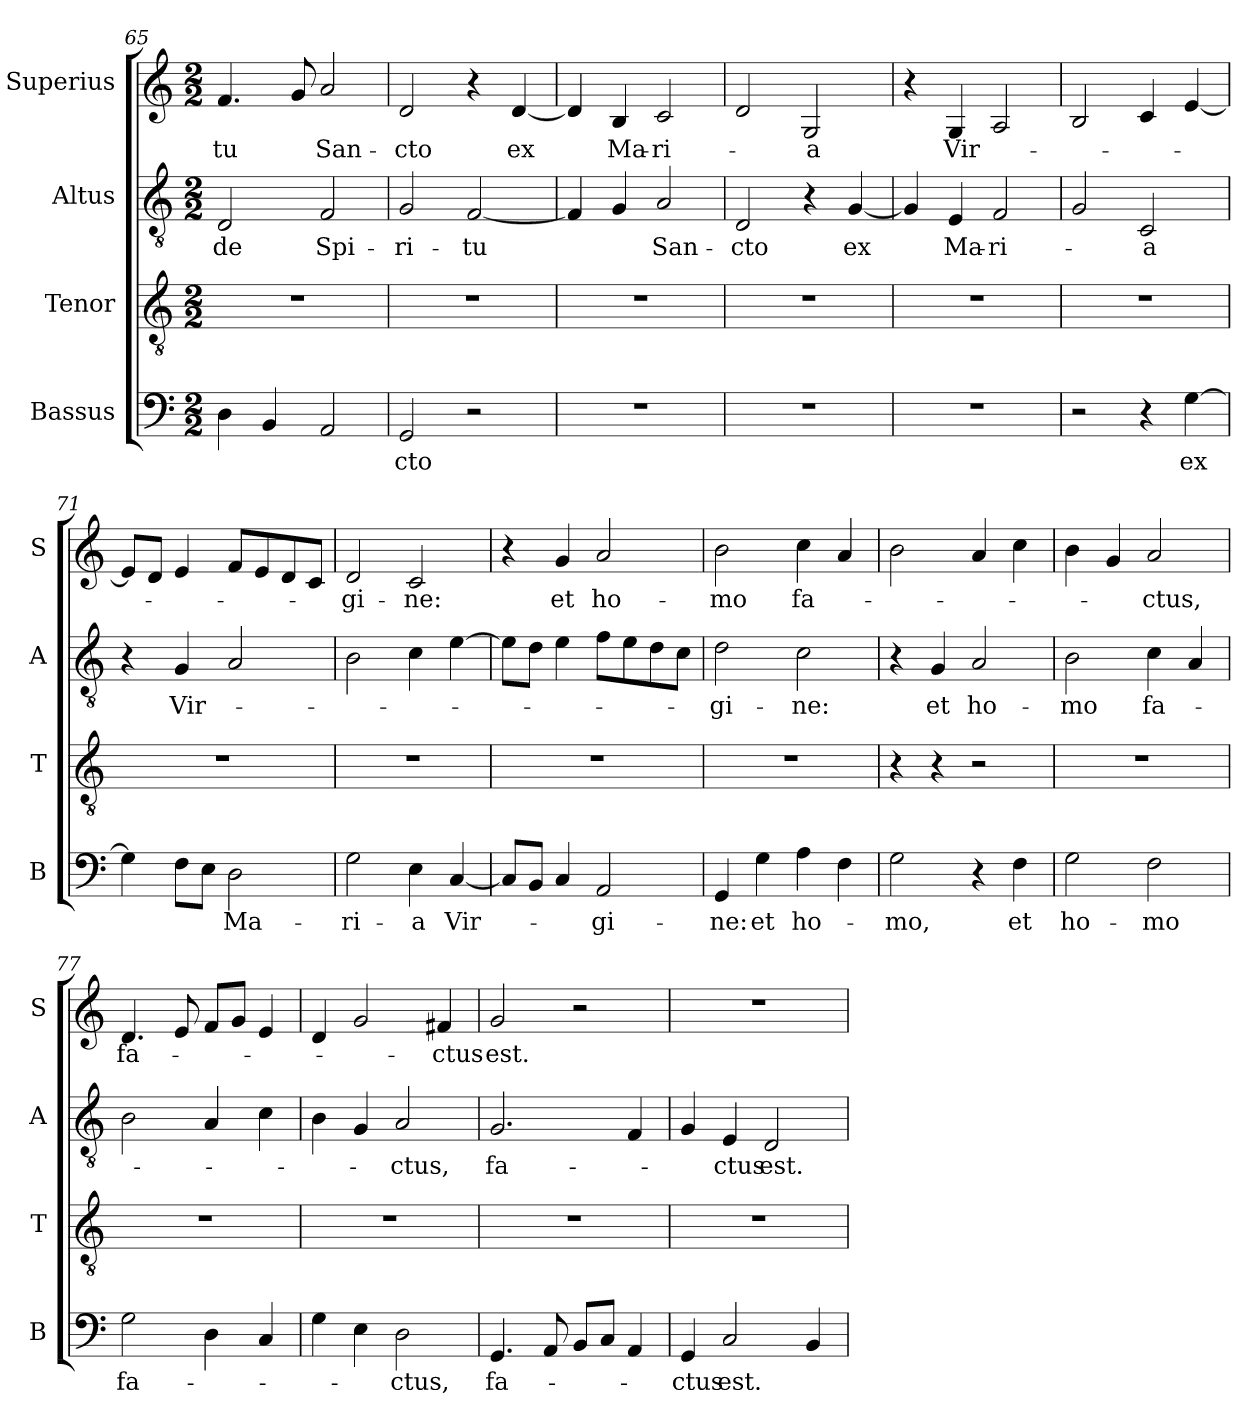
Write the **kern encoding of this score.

**kern	**text	**kern	**kern	**text	**kern	**text
*part4	*part4	*part3	*part2	*part2	*part1	*part1
*staff4	*staff4	*staff3	*staff2	*staff2	*staff1	*staff1
*I"Bassus	*	*I"Tenor	*I"Altus	*	*I"Superius	*
*I'B	*	*I'T	*I'A	*	*I'S	*
*clefF4	*	*clefGv2	*clefGv2	*	*clefG2	*
*k[]	*	*k[]	*k[]	*	*k[]	*
*M2/2	*	*M2/2	*M2/2	*	*M2/2	*
=65	=65	=65	=65	=65	=65	=65
!	!	!	!	!LO:LY:i	!	!
4D	.	1r	2D	de	4.f	-tu
4BB	.	.	.	.	.	.
.	.	.	.	.	8g	.
!	!	!	!	!LO:LY:i	!	!
2AA	.	.	2F	Spi-	2a	San-
=66	=66	=66	=66	=66	=66	=66
!	!	!	!	!LO:LY:i	!	!
2GG	-cto	1r	2G	-ri-	2d	-cto
!	!	!	!	!LO:LY:i	!	!
2r	.	.	[2F	-tu	4r	.
.	.	.	.	.	[4d	ex
=67	=67	=67	=67	=67	=67	=67
1r	.	1r	4F]	.	4d]	.
.	.	.	4G	.	4B	Ma-
!	!	!	!	!LO:LY:i	!	!
.	.	.	2A	San-	2c	-ri-
=68	=68	=68	=68	=68	=68	=68
!	!	!	!	!LO:LY:i	!	!
1r	.	1r	2D	-cto	2d	.
.	.	.	4r	.	2G	-a
.	.	.	[4G	ex	.	.
=69	=69	=69	=69	=69	=69	=69
1r	.	1r	4G]	.	4r	.
.	.	.	4E	Ma-	4G	Vir-
.	.	.	2F	-ri-	2A	.
=70	=70	=70	=70	=70	=70	=70
2r	.	1r	2G	.	2B	.
4r	.	.	2C	-a	4c	.
[4G	ex	.	.	.	[4e	.
=71	=71	=71	=71	=71	=71	=71
4G]	.	1r	4r	.	8eL]	.
.	.	.	.	.	8dJ	.
8FL	.	.	4G	Vir-	4e	.
8EJ	.	.	.	.	.	.
2D	Ma-	.	2A	.	8fL	.
.	.	.	.	.	8e	.
.	.	.	.	.	8d	.
.	.	.	.	.	8cJ	.
=72	=72	=72	=72	=72	=72	=72
2G	-ri-	1r	2B	.	2d	-gi-
4E	-a	.	4c	.	2c	-ne:
[4C	Vir-	.	[4e	.	.	.
=73	=73	=73	=73	=73	=73	=73
8CL]	.	1r	8eL]	.	4r	.
8BBJ	.	.	8dJ	.	.	.
4C	.	.	4e	.	4g	et
2AA	-gi-	.	8fL	.	2a	ho-
.	.	.	8e	.	.	.
.	.	.	8d	.	.	.
.	.	.	8cJ	.	.	.
=74	=74	=74	=74	=74	=74	=74
4GG	-ne:	1r	2d	-gi-	2b	-mo
4G	et	.	.	.	.	.
4A	ho-	.	2c	-ne:	4cc	fa-
4F	.	.	.	.	4a	.
=75	=75	=75	=75	=75	=75	=75
2G	-mo,	4r	4r	.	2b	.
.	.	4r	4G	et	.	.
4r	.	2r	2A	ho-	4a	.
!	!LO:LY:i	!	!	!	!	!
4F	et	.	.	.	4cc	.
=76	=76	=76	=76	=76	=76	=76
!	!LO:LY:i	!	!	!	!	!
2G	ho-	1r	2B	-mo	4b	.
.	.	.	.	.	4g	.
!	!LO:LY:i	!	!	!	!	!
2F	-mo	.	4c	fa-	2a	-ctus,
.	.	.	4A	.	.	.
=77	=77	=77	=77	=77	=77	=77
!	!	!	!	!	!	!LO:LY:i
2G	fa-	1r	2B	.	4.d	fa-
.	.	.	.	.	8e	.
4D	.	.	4A	.	8fL	.
.	.	.	.	.	8gJ	.
4C	.	.	4c	.	4e	.
=78	=78	=78	=78	=78	=78	=78
4G	.	1r	4B	.	4d	.
4E	.	.	4G	.	2g	.
2D	-ctus,	.	2A	-ctus,	.	.
!	!	!	!	!	!	!LO:LY:i
.	.	.	.	.	4f#X	-ctus
=79	=79	=79	=79	=79	=79	=79
!	!LO:LY:i	!	!	!LO:LY:i	!	!
4.GG	fa-	1r	2.G	fa-	2g	est.
8AA	.	.	.	.	.	.
8BBL	.	.	.	.	2r	.
8CJ	.	.	.	.	.	.
4AA	.	.	4F	.	.	.
=80	=80	=80	=80	=80	=80	=80
!	!LO:LY:i	!	!	!	!	!
4GG	-ctus	1r	4G	.	1r	.
!	!	!	!	!LO:LY:i	!	!
2C	est.	.	4E	-ctus	.	.
.	.	.	2D	est.	.	.
4BB	.	.	.	.	.	.
=	=	=	=	=	=	=
*-	*-	*-	*-	*-	*-	*-
